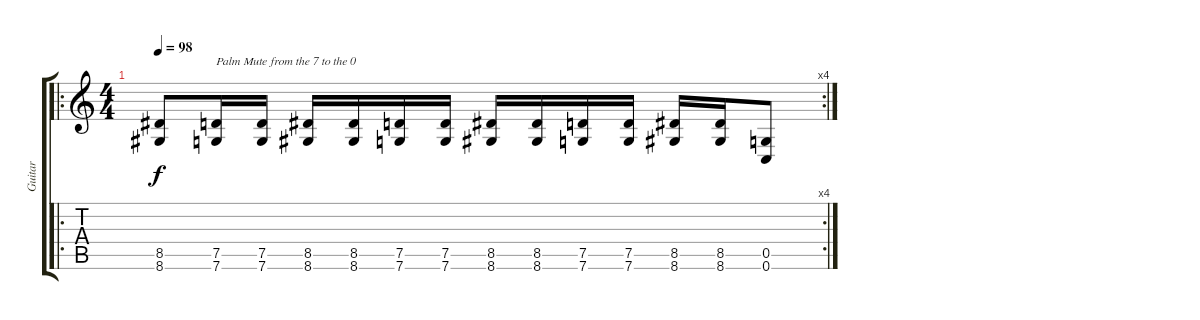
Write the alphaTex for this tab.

\track ("Guitar" "Guitar") {instrument overdrivenguitar}
\staff {score tabs}
\tuning (D4 A3 F3 C3 G2 C2) {hide}
\ro
\rc 4
\ts (4 4)
\tempo 98
\clef g2
\ks c
(8.5 8.6).8{dy f} (7.5 7.6).16{txt "Palm Mute from the 7 to the 0"} (7.5 7.6).16 (8.5 8.6).16 (8.5 8.6).16 (7.5 7.6).16 (7.5 7.6).16 (8.5 8.6).16 (8.5 8.6).16 (7.5 7.6).16 (7.5 7.6).16 (8.5 8.6).16 (8.5 8.6).16 (0.5 0.6).8
